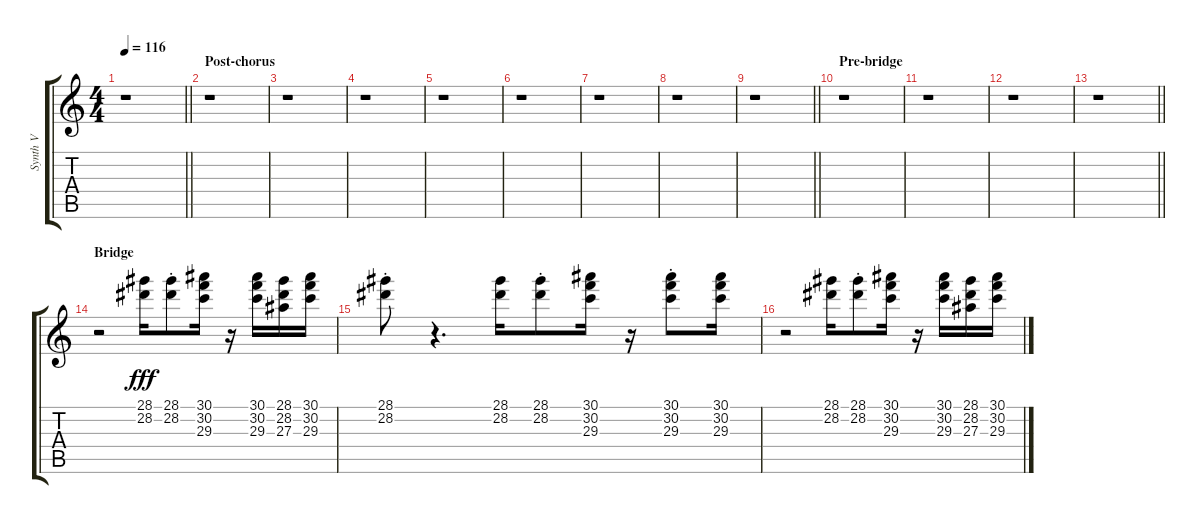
\track ("Synth V" "Synth V") {instrument pad4choir}
\staff {score tabs}
\tuning (E4 B3 G3 D3 A2 E2) {hide}
\ts (4 4)
\tempo 116
\clef g2
\barLineRight lightlight
\ks c
r.1{dy fff} |
\section ("" "Post-chorus")
r.1 |
r.1 |
r.1 |
r.1 |
r.1 |
r.1 |
r.1 |
\barLineRight lightlight
r.1 |
\section ("" "Pre-bridge")
r.1 |
r.1 |
r.1 |
\barLineRight lightlight
r.1 |
\section ("" "Bridge")
r.2 (28.1 28.2).16 (28.1{st} 28.2{st}).8 (30.1 30.2 29.3).16 r.16 (30.1 30.2 29.3).16 (28.1 28.2 27.3).16 (30.1 30.2 29.3).16 |
(28.1{st} 28.2{st}).8 r.4{d} (28.1 28.2).16 (28.1{st} 28.2{st}).8 (30.1 30.2 29.3).16 r.16 (30.1{st} 30.2{st} 29.3{st}).8 (30.1 30.2 29.3).16 |
r.2 (28.1 28.2).16 (28.1{st} 28.2{st}).8 (30.1 30.2 29.3).16 r.16 (30.1 30.2 29.3).16 (28.1 28.2 27.3).16 (30.1 30.2 29.3).16
